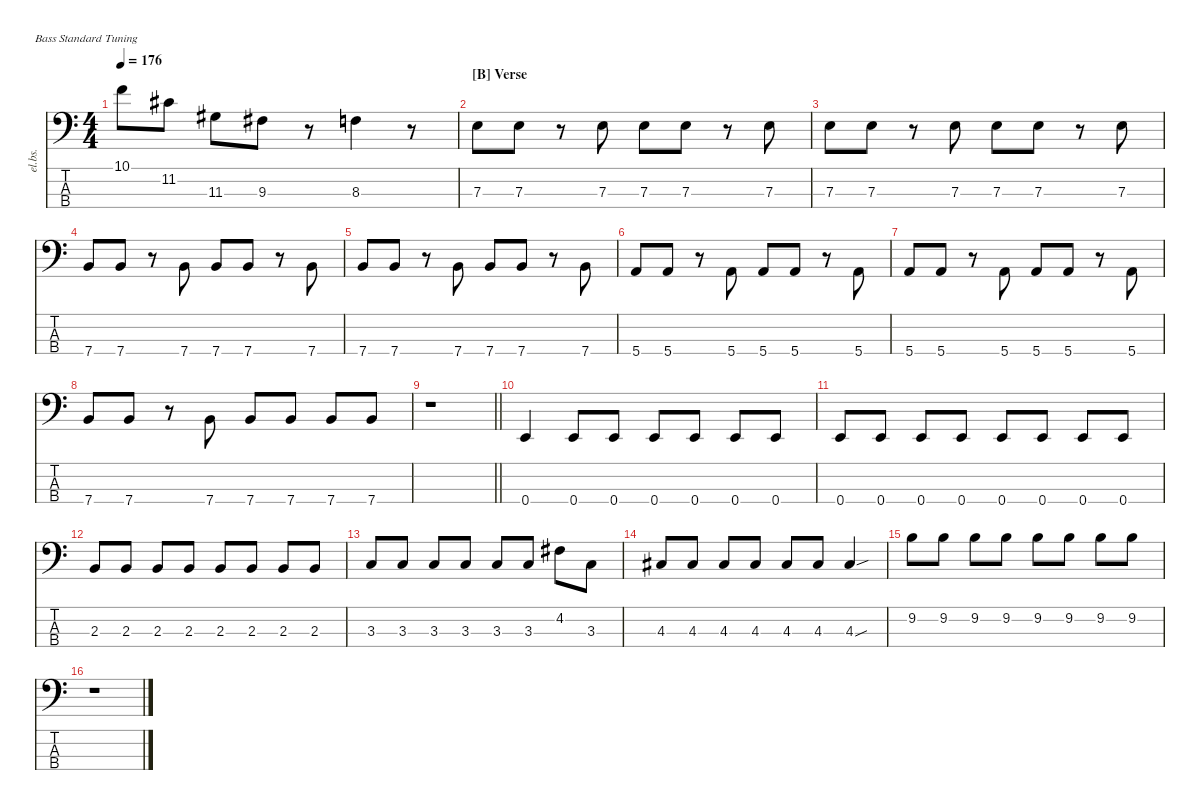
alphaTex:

\defaultSystemsLayout 4
\hideDynamics
\bracketExtendMode nobrackets
\track ("Electric Bass" "el.bs.") {mute instrument electricbassfinger}
\staff {score tabs}
\tuning (G2 D2 A1 E1)
\ts (4 4)
\tempo 176
\clef f4
\ks c
10.1{t}.8{dy mf beam Down} 11.2{acc #}.8{beam Down} 11.3{acc #}.8{beam Down} 9.3{acc #}.8{beam Down} r.8{beam Down} 8.3.4{beam Down} r.8{beam Down} |
\section ("B" "Verse")
7.3.8{beam Down} 7.3.8{beam Down} r.8{beam Down} 7.3.8{beam Down} 7.3.8{beam Down} 7.3.8{beam Down} r.8{beam Down} 7.3.8{beam Down} |
7.3.8{beam Down} 7.3.8{beam Down} r.8{beam Down} 7.3.8{beam Down} 7.3.8{beam Down} 7.3.8{beam Down} r.8{beam Down} 7.3.8{beam Down} |
7.4.8{beam Up} 7.4.8{beam Up} r.8{beam Down} 7.4.8{beam Up} 7.4.8{beam Up} 7.4.8{beam Up} r.8{beam Down} 7.4.8{beam Up} |
7.4.8{beam Up} 7.4.8{beam Up} r.8{beam Down} 7.4.8{beam Up} 7.4.8{beam Up} 7.4.8{beam Up} r.8{beam Down} 7.4.8{beam Up} |
5.4.8{beam Up} 5.4.8{beam Up} r.8{beam Down} 5.4.8{beam Up} 5.4.8{beam Up} 5.4.8{beam Up} r.8{beam Down} 5.4.8{beam Up} |
5.4.8{beam Up} 5.4.8{beam Up} r.8{beam Down} 5.4.8{beam Up} 5.4.8{beam Up} 5.4.8{beam Up} r.8{beam Down} 5.4.8{beam Up} |
7.4.8{beam Up} 7.4.8{beam Up} r.8{beam Down} 7.4.8{beam Up} 7.4.8{beam Up} 7.4.8{beam Up} 7.4.8{beam Up} 7.4.8{beam Up} |
\barLineRight lightlight
r.1{beam Down} |
0.4.4{beam Up} 0.4.8{beam Up} 0.4.8{beam Up} 0.4.8{beam Up} 0.4.8{beam Up} 0.4.8{beam Up} 0.4.8{beam Up} |
0.4.8{beam Up} 0.4.8{beam Up} 0.4.8{beam Up} 0.4.8{beam Up} 0.4.8{beam Up} 0.4.8{beam Up} 0.4.8{beam Up} 0.4.8{beam Up} |
2.3.8{beam Up} 2.3.8{beam Up} 2.3.8{beam Up} 2.3.8{beam Up} 2.3.8{beam Up} 2.3.8{beam Up} 2.3.8{beam Up} 2.3.8{beam Up} |
3.3.8{beam Up} 3.3.8{beam Up} 3.3.8{beam Up} 3.3.8{beam Up} 3.3.8{beam Up} 3.3.8{beam Up} 4.2{acc #}.8{beam Down} 3.3.8{beam Down} |
4.3{acc #}.8{beam Up} 4.3{acc #}.8{beam Up} 4.3{acc #}.8{beam Up} 4.3{acc #}.8{beam Up} 4.3{acc #}.8{beam Up} 4.3{acc #}.8{beam Up} 4.3{sou acc #}.4{beam Up} |
9.2.8{beam Down} 9.2.8{beam Down} 9.2.8{beam Down} 9.2.8{beam Down} 9.2.8{beam Down} 9.2.8{beam Down} 9.2.8{beam Down} 9.2.8{beam Down} |
r.1{beam Down}
